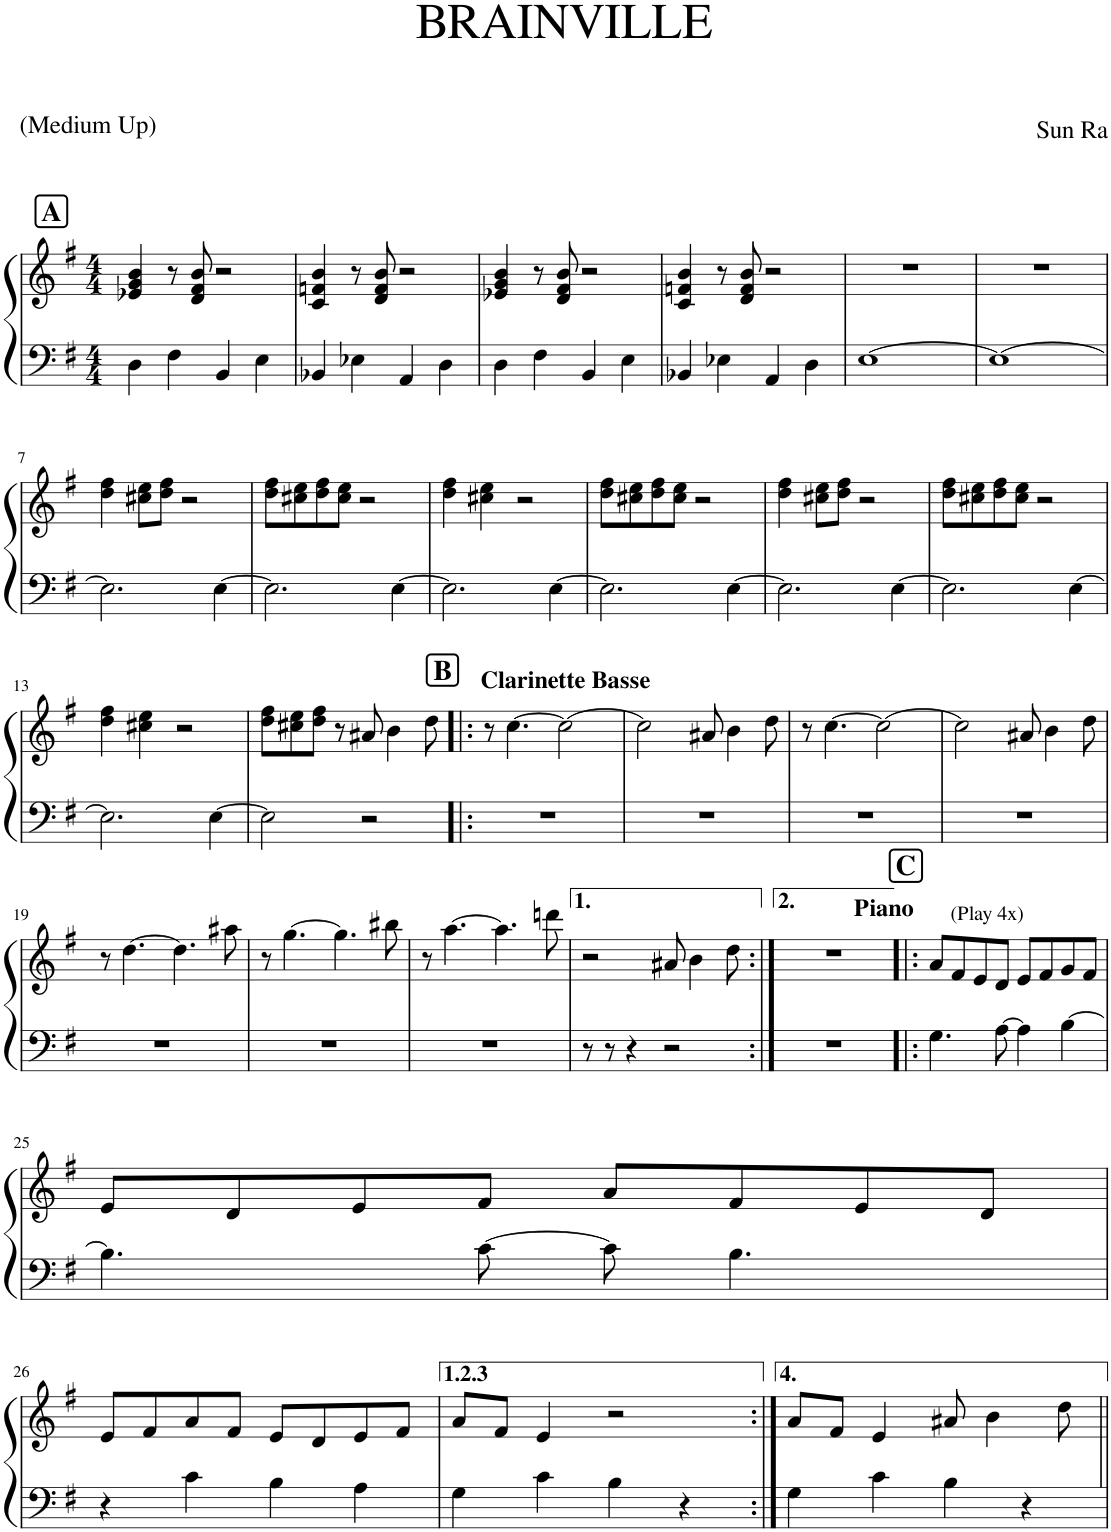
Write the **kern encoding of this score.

**kern	**kern
*part1	*part1
*staff2	*staff1
*I"Piano	*
*I'Pia.	*
*clefF4	*clefG2
*k[f#]	*k[f#]
*M4/4	*M4/4
!!LO:REH:place=s1:a:B:cj:fs=14:t=A
=1	=1
4D\	4e-X/ 4g/ 4b/
4F#\	8r
.	8d/ 8f#/ 8b/
4BB/	2r
4E\	.
=2	=2
4BB-X/	4c/ 4fn/ 4b/
4E-X\	8r
.	8d/ 8f/ 8b/
4AA/	2r
4D\	.
=3	=3
4D\	4e-X/ 4g/ 4b/
4F#\	8r
.	8d/ 8f#/ 8b/
4BB/	2r
4E\	.
=4	=4
4BB-X/	4c/ 4fn/ 4b/
4E-X\	8r
.	8d/ 8f/ 8b/
4AA/	2r
4D\	.
=5	=5
[1E	1r
=6	=6
1E_	1r
!!LO:LB:g=z
=7	=7
2.E\]	4dd\ 4ff#\
.	8cc#X\ 8ee\L
.	8dd\ 8ff#\J
.	2r
[4E\	.
=8	=8
2.E\]	8dd\ 8ff#\L
.	8cc#X\ 8ee\
.	8dd\ 8ff#\
.	8cc#\ 8ee\J
.	2r
[4E\	.
=9	=9
2.E\]	4dd\ 4ff#\
.	4cc#X\ 4ee\
.	2r
[4E\	.
=10	=10
2.E\]	8dd\ 8ff#\L
.	8cc#X\ 8ee\
.	8dd\ 8ff#\
.	8cc#\ 8ee\J
.	2r
[4E\	.
=11	=11
2.E\]	4dd\ 4ff#\
.	8cc#X\ 8ee\L
.	8dd\ 8ff#\J
.	2r
[4E\	.
=12	=12
2.E\]	8dd\ 8ff#\L
.	8cc#X\ 8ee\
.	8dd\ 8ff#\
.	8cc#\ 8ee\J
.	2r
[4E\	.
!!LO:LB:g=z
=13	=13
2.E\]	4dd\ 4ff#\
.	4cc#X\ 4ee\
.	2r
[4E\	.
=14	=14
2E\]	8dd\ 8ff#\L
.	8cc#X\ 8ee\
.	8dd\ 8ff#\J
.	8r
2r	8a#X/
.	4b\
.	8dd\
!!LO:REH:place=s1:a:B:cj:fs=14:t=B:qo=0.5
=15!|:	=15!|:
!	!LO:TX:a:B:t=Clarinette Basse
1r	8r
.	[4.cc\
.	2cc\_
=16	=16
1r	2cc\]
.	8a#X/
.	4b\
.	8dd\
=17	=17
1r	8r
.	[4.cc\
.	2cc\_
=18	=18
1r	2cc\]
.	8a#X/
.	4b\
.	8dd\
!!LO:LB:g=z
=19	=19
1r	8r
.	[4.dd\
.	4.dd\]
.	8aa#X\
=20	=20
1r	8r
.	[4.gg\
.	4.gg\]
.	8bb#X\
=21	=21
1r	8r
.	[4.aa\
.	4.aa\]
.	8dddn\
=22	=22
8r	2r
8r	.
4r	.
2r	8a#X/
.	4b\
.	8dd\
=23:|!	=23:|!
1r	1r
!!LO:REH:place=s1:a:B:cj:fs=14:t=C
=24!|:	=24!|:
!	!LO:TX:a:B:t=Piano
4.G\	8a/L
!	!LO:TX:a:t=(Play 4x)
.	8f#/
.	8e/
[8A\	8d/J
4A\]	8e/L
.	8f#/
[4B\	8g/
.	8f#/J
!!LO:LB:g=z
=25	=25
4.B\]	8e/L
.	8d/
.	8e/
[8c\	8f#/J
8c\]	8a/L
4.B\	8f#/
.	8e/
.	8d/J
!!LO:LB:g=z
=26	=26
4r	8e/L
.	8f#/
4c\	8a/
.	8f#/J
4B\	8e/L
.	8d/
4A\	8e/
.	8f#/J
=27	=27
4G\	8a/L
.	8f#/J
4c\	4e/
4B\	2r
4r	.
=28:|!	=28:|!
4G\	8a/L
.	8f#/J
4c\	4e/
4B\	8a#X/
.	4b\
4r	.
.	8dd\
=||	=||
*-	*-
